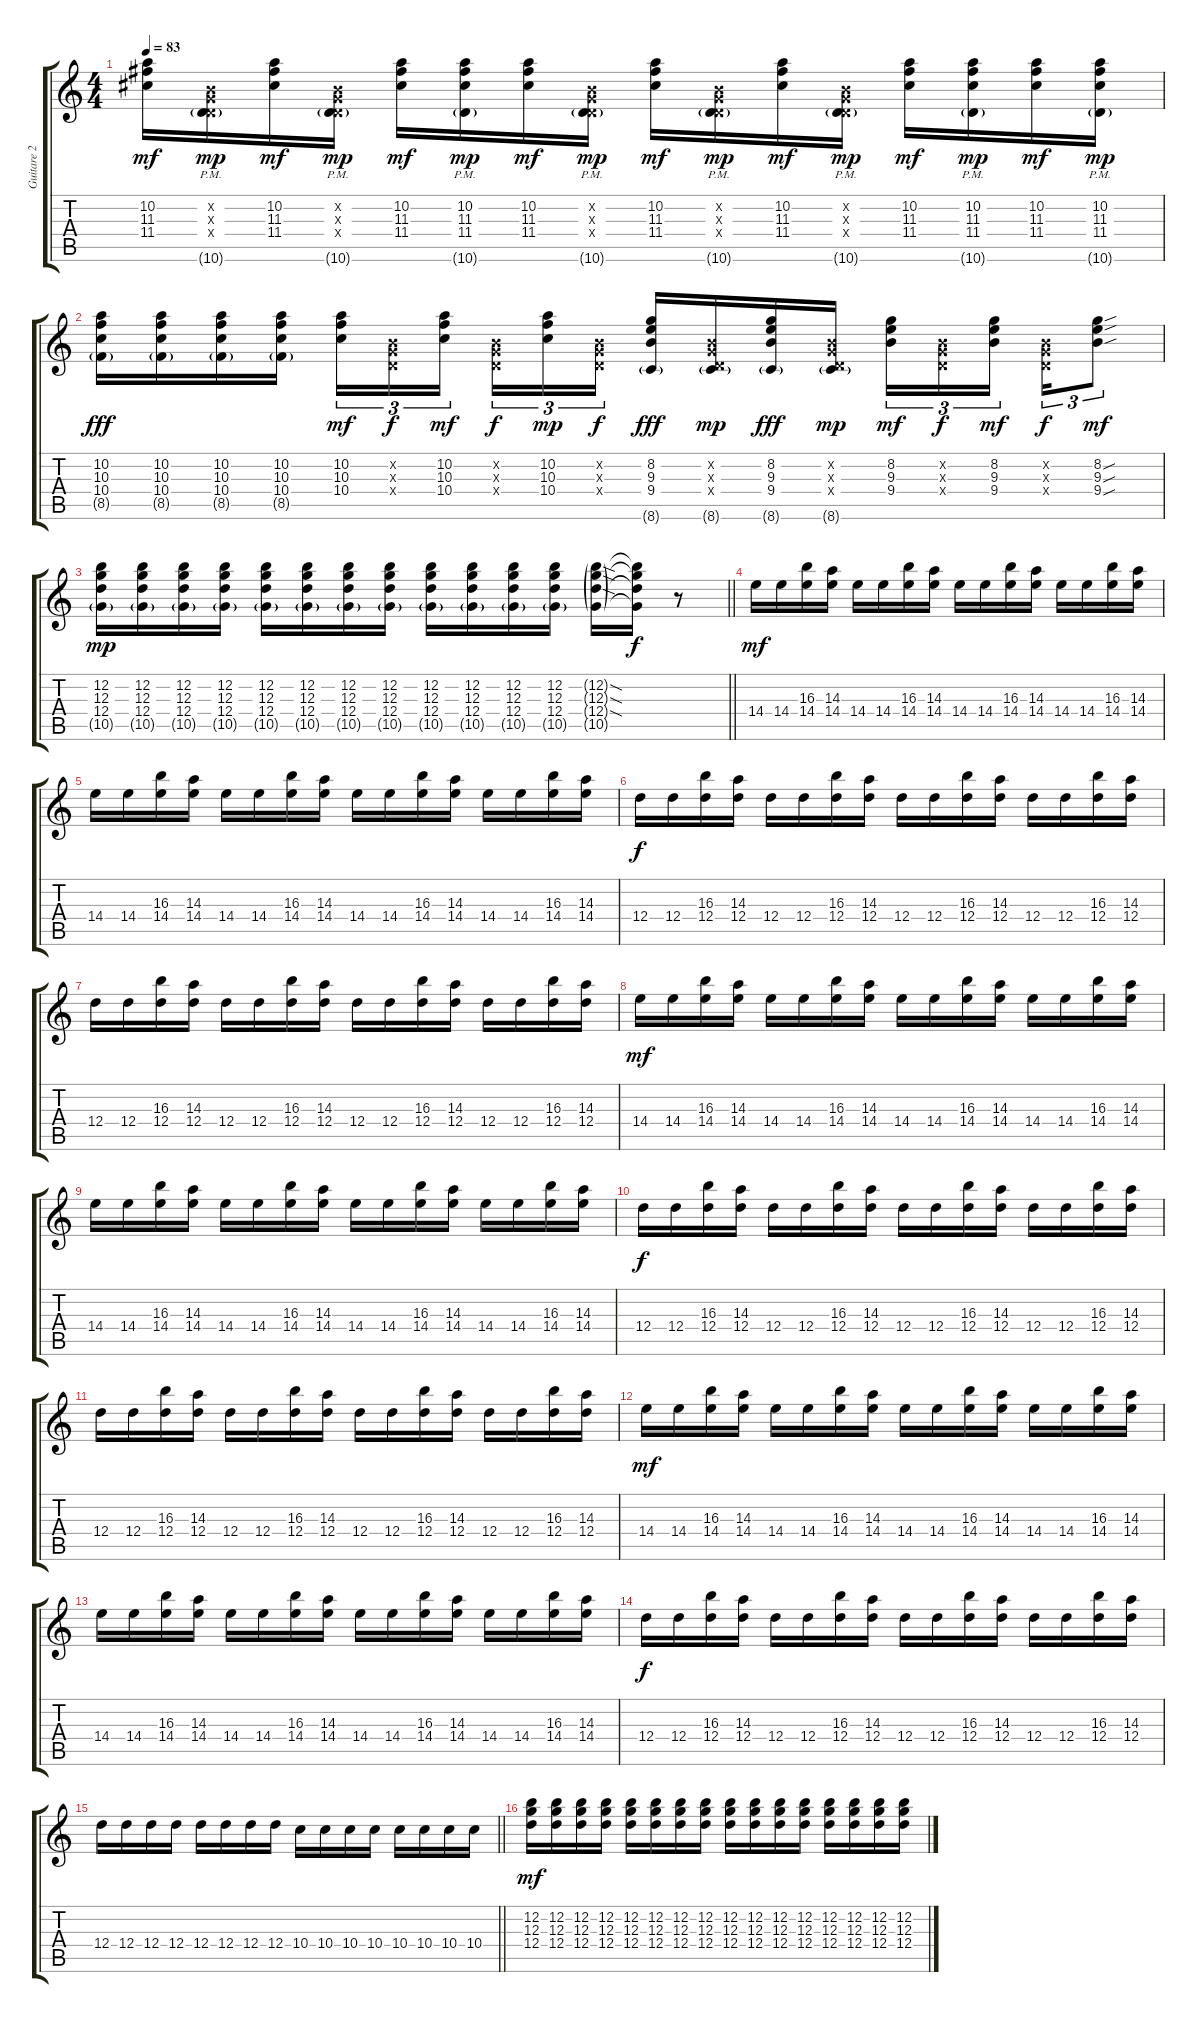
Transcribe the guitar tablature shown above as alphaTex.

\track ("Guitare 2" "Guitare 2") {instrument electricguitarclean}
\staff {score tabs}
\tuning (E4 B3 G3 D3 A2 E2) {hide}
\ts (4 4)
\tempo 83
\clef g2
\ks c
(10.2 11.3 11.4).16{dy mf} (0.2{x} 0.3{x} 0.4{x} 10.6{g pm}).16{dy mp} (10.2 11.3 11.4).16{dy mf} (0.2{x} 0.3{x} 0.4{x} 10.6{g pm}).16{dy mp} (10.2 11.3 11.4).16{dy mf} (10.2 11.3 11.4 10.6{g pm}).16{dy mp} (10.2 11.3 11.4).16{dy mf} (0.2{x} 0.3{x} 0.4{x} 10.6{g pm}).16{dy mp} (10.2 11.3 11.4).16{dy mf} (0.2{x} 0.3{x} 0.4{x} 10.6{g pm}).16{dy mp} (10.2 11.3 11.4).16{dy mf} (0.2{x} 0.3{x} 0.4{x} 10.6{g pm}).16{dy mp} (10.2 11.3 11.4).16{dy mf} (10.2 11.3 11.4 10.6{g pm}).16{dy mp} (10.2 11.3 11.4).16{dy mf} (10.2 11.3 11.4 10.6{g pm}).16{dy mp} |
(10.2 10.3 10.4 8.5{g}).16{dy fff} (10.2 10.3 10.4 8.5{g}).16 (10.2 10.3 10.4 8.5{g}).16 (10.2 10.3 10.4 8.5{g}).16 (10.2 10.3 10.4).16{tu (3 2) dy mf} (0.2{x} 0.3{x} 0.4{x}).16{tu (3 2) dy f} (10.2 10.3 10.4).16{tu (3 2) dy mf beam splitsecondary} (0.2{x} 0.3{x} 0.4{x}).16{tu (3 2) dy f} (10.2 10.3 10.4).16{tu (3 2) dy mp} (0.2{x} 0.3{x} 0.4{x}).16{tu (3 2) dy f} (8.2 9.3 9.4 8.6{g}).16{dy fff} (0.2{x} 0.3{x} 0.4{x} 8.6{g}).16{dy mp} (8.2 9.3 9.4 8.6{g}).16{dy fff} (0.2{x} 0.3{x} 0.4{x} 8.6{g}).16{dy mp} (8.2 9.3 9.4).16{tu (3 2) dy mf} (0.2{x} 0.3{x} 0.4{x}).16{tu (3 2) dy f} (8.2 9.3 9.4).16{tu (3 2) dy mf beam splitsecondary} (0.2{x} 0.3{x} 0.4{x}).16{tu (3 2) dy f} (8.2{sou} 9.3{sou} 9.4{sou}).8{tu (3 2) dy mf} |
\barLineRight lightlight
(12.2 12.3 12.4 10.5{g}).16{dy mp} (12.2 12.3 12.4 10.5{g}).16 (12.2 12.3 12.4 10.5{g}).16 (12.2 12.3 12.4 10.5{g}).16 (12.2 12.3 12.4 10.5{g}).16 (12.2 12.3 12.4 10.5{g}).16 (12.2 12.3 12.4 10.5{g}).16 (12.2 12.3 12.4 10.5{g}).16 (12.2 12.3 12.4 10.5{g}).16 (12.2 12.3 12.4 10.5{g}).16 (12.2 12.3 12.4 10.5{g}).16 (12.2 12.3 12.4 10.5{g}).16 (12.2{sod g} 12.3{sod g} 12.4{sod g} 10.5{g}).16 (12.2{t} 12.3{t} 12.4{t} 10.5{t}).16{dy f} r.8 |
\section ("" "")
14.4.16{dy mf volume 12 balance 8 instrument electricguitarclean} 14.4.16 (16.3 14.4).16 (14.3 14.4).16 14.4.16 14.4.16 (16.3 14.4).16 (14.3 14.4).16 14.4.16 14.4.16 (16.3 14.4).16 (14.3 14.4).16 14.4.16 14.4.16 (16.3 14.4).16 (14.3 14.4).16 |
14.4.16 14.4.16 (16.3 14.4).16 (14.3 14.4).16 14.4.16 14.4.16 (16.3 14.4).16 (14.3 14.4).16 14.4.16 14.4.16 (16.3 14.4).16 (14.3 14.4).16 14.4.16 14.4.16 (16.3 14.4).16 (14.3 14.4).16 |
12.4.16{dy f} 12.4.16 (16.3 12.4).16 (14.3 12.4).16 12.4.16 12.4.16 (16.3 12.4).16 (14.3 12.4).16 12.4.16 12.4.16 (16.3 12.4).16 (14.3 12.4).16 12.4.16 12.4.16 (16.3 12.4).16 (14.3 12.4).16 |
12.4.16 12.4.16 (16.3 12.4).16 (14.3 12.4).16 12.4.16 12.4.16 (16.3 12.4).16 (14.3 12.4).16 12.4.16 12.4.16 (16.3 12.4).16 (14.3 12.4).16 12.4.16 12.4.16 (16.3 12.4).16 (14.3 12.4).16 |
14.4.16{dy mf} 14.4.16 (16.3 14.4).16 (14.3 14.4).16 14.4.16 14.4.16 (16.3 14.4).16 (14.3 14.4).16 14.4.16 14.4.16 (16.3 14.4).16 (14.3 14.4).16 14.4.16 14.4.16 (16.3 14.4).16 (14.3 14.4).16 |
14.4.16 14.4.16 (16.3 14.4).16 (14.3 14.4).16 14.4.16 14.4.16 (16.3 14.4).16 (14.3 14.4).16 14.4.16 14.4.16 (16.3 14.4).16 (14.3 14.4).16 14.4.16 14.4.16 (16.3 14.4).16 (14.3 14.4).16 |
12.4.16{dy f} 12.4.16 (16.3 12.4).16 (14.3 12.4).16 12.4.16 12.4.16 (16.3 12.4).16 (14.3 12.4).16 12.4.16 12.4.16 (16.3 12.4).16 (14.3 12.4).16 12.4.16 12.4.16 (16.3 12.4).16 (14.3 12.4).16 |
12.4.16 12.4.16 (16.3 12.4).16 (14.3 12.4).16 12.4.16 12.4.16 (16.3 12.4).16 (14.3 12.4).16 12.4.16 12.4.16 (16.3 12.4).16 (14.3 12.4).16 12.4.16 12.4.16 (16.3 12.4).16 (14.3 12.4).16 |
14.4.16{dy mf} 14.4.16 (16.3 14.4).16 (14.3 14.4).16 14.4.16 14.4.16 (16.3 14.4).16 (14.3 14.4).16 14.4.16 14.4.16 (16.3 14.4).16 (14.3 14.4).16 14.4.16 14.4.16 (16.3 14.4).16 (14.3 14.4).16 |
14.4.16 14.4.16 (16.3 14.4).16 (14.3 14.4).16 14.4.16 14.4.16 (16.3 14.4).16 (14.3 14.4).16 14.4.16 14.4.16 (16.3 14.4).16 (14.3 14.4).16 14.4.16 14.4.16 (16.3 14.4).16 (14.3 14.4).16 |
12.4.16{dy f} 12.4.16 (16.3 12.4).16 (14.3 12.4).16 12.4.16 12.4.16 (16.3 12.4).16 (14.3 12.4).16 12.4.16 12.4.16 (16.3 12.4).16 (14.3 12.4).16 12.4.16 12.4.16 (16.3 12.4).16 (14.3 12.4).16 |
\barLineRight lightlight
12.4.16 12.4.16 12.4.16 12.4.16 12.4.16 12.4.16 12.4.16 12.4.16 10.4.16 10.4.16 10.4.16 10.4.16 10.4.16 10.4.16 10.4.16 10.4.16 |
\section ("" "")
(12.2 12.3 12.4).16{dy mf volume 7 balance 15 instrument overdrivenguitar} (12.2 12.3 12.4).16 (12.2 12.3 12.4).16 (12.2 12.3 12.4).16 (12.2 12.3 12.4).16 (12.2 12.3 12.4).16 (12.2 12.3 12.4).16 (12.2 12.3 12.4).16 (12.2 12.3 12.4).16 (12.2 12.3 12.4).16 (12.2 12.3 12.4).16 (12.2 12.3 12.4).16 (12.2 12.3 12.4).16 (12.2 12.3 12.4).16 (12.2 12.3 12.4).16 (12.2 12.3 12.4).16
